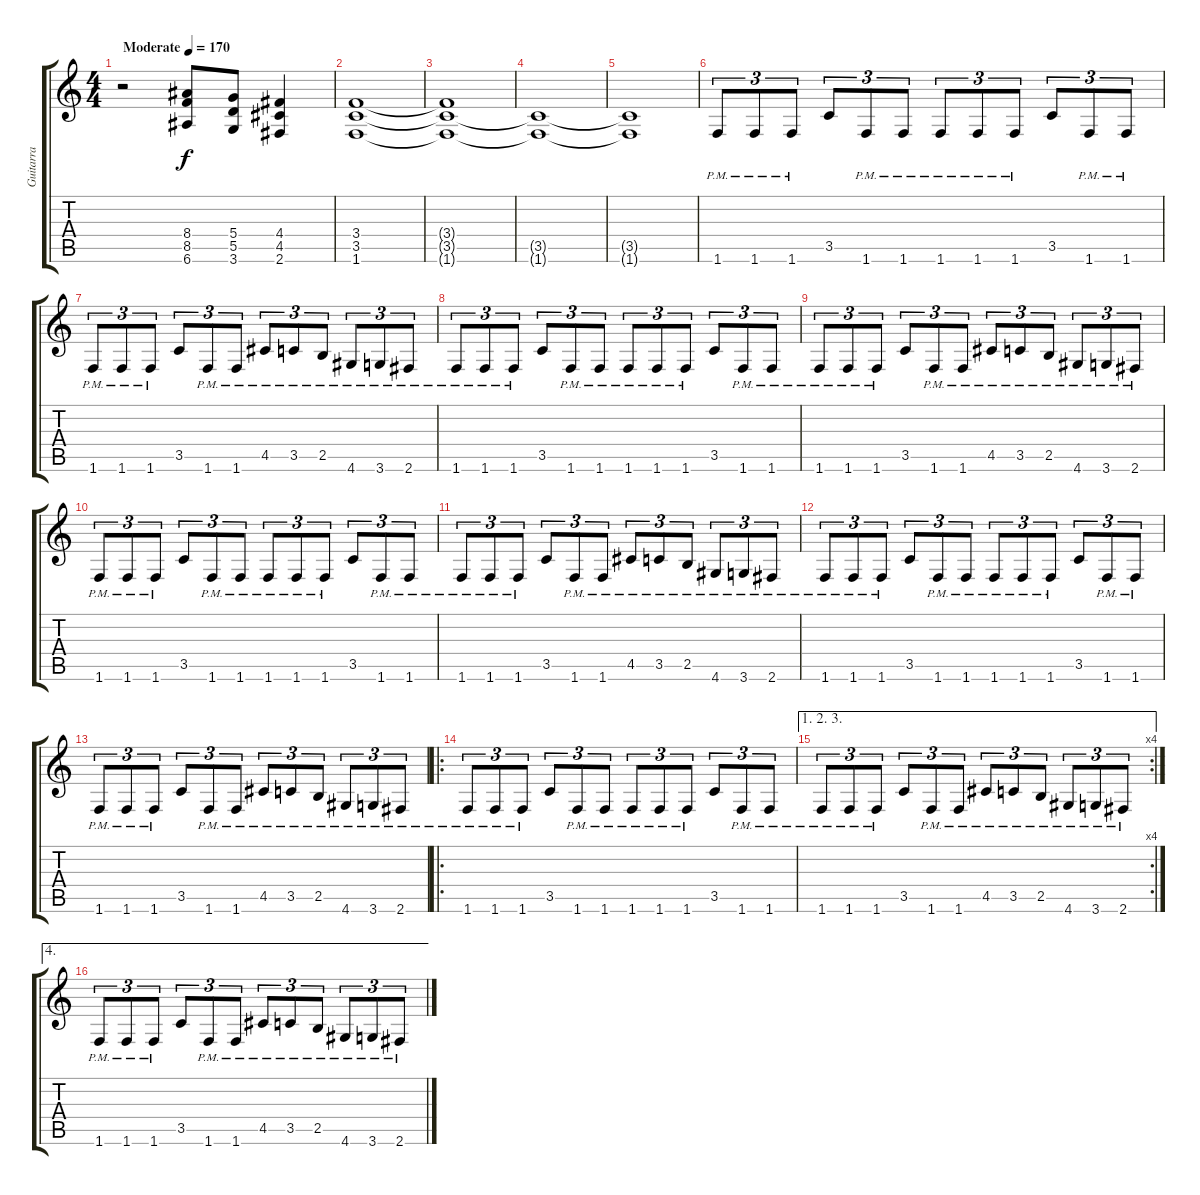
\track ("Guitarra" "Guitarra") {instrument distortionguitar}
\staff {score tabs}
\tuning (E4 B3 G3 D3 A2 E2) {hide}
\ts (4 4)
\tempo (170 "Moderate")
\clef g2
\ks c
r.2{dy f instrument distortionguitar} (8.4 8.5 6.6).8 (5.4 5.5 3.6).8 (4.4 4.5 2.6).4 |
(3.4 3.5 1.6).1 |
(3.4{t} 3.5{t} 1.6{t}).1 |
(3.5{t} 1.6{t}).1 |
(3.5{t} 1.6{t}).1 |
1.6{pm}.8{tu (3 2) volume 14} 1.6{pm}.8{tu (3 2)} 1.6{pm}.8{tu (3 2)} 3.5.8{tu (3 2)} 1.6{pm}.8{tu (3 2)} 1.6{pm}.8{tu (3 2)} 1.6{pm}.8{tu (3 2)} 1.6{pm}.8{tu (3 2)} 1.6{pm}.8{tu (3 2)} 3.5.8{tu (3 2)} 1.6{pm}.8{tu (3 2)} 1.6{pm}.8{tu (3 2)} |
1.6{pm}.8{tu (3 2)} 1.6{pm}.8{tu (3 2)} 1.6{pm}.8{tu (3 2)} 3.5.8{tu (3 2)} 1.6{pm}.8{tu (3 2)} 1.6{pm}.8{tu (3 2)} 4.5{pm}.8{tu (3 2)} 3.5{pm}.8{tu (3 2)} 2.5{pm}.8{tu (3 2)} 4.6{pm}.8{tu (3 2)} 3.6{pm}.8{tu (3 2)} 2.6{pm}.8{tu (3 2)} |
1.6{pm}.8{tu (3 2)} 1.6{pm}.8{tu (3 2)} 1.6{pm}.8{tu (3 2)} 3.5.8{tu (3 2)} 1.6{pm}.8{tu (3 2)} 1.6{pm}.8{tu (3 2)} 1.6{pm}.8{tu (3 2)} 1.6{pm}.8{tu (3 2)} 1.6{pm}.8{tu (3 2)} 3.5.8{tu (3 2)} 1.6{pm}.8{tu (3 2)} 1.6{pm}.8{tu (3 2)} |
1.6{pm}.8{tu (3 2)} 1.6{pm}.8{tu (3 2)} 1.6{pm}.8{tu (3 2)} 3.5.8{tu (3 2)} 1.6{pm}.8{tu (3 2)} 1.6{pm}.8{tu (3 2)} 4.5{pm}.8{tu (3 2)} 3.5{pm}.8{tu (3 2)} 2.5{pm}.8{tu (3 2)} 4.6{pm}.8{tu (3 2)} 3.6{pm}.8{tu (3 2)} 2.6{pm}.8{tu (3 2)} |
1.6{pm}.8{tu (3 2)} 1.6{pm}.8{tu (3 2)} 1.6{pm}.8{tu (3 2)} 3.5.8{tu (3 2)} 1.6{pm}.8{tu (3 2)} 1.6{pm}.8{tu (3 2)} 1.6{pm}.8{tu (3 2)} 1.6{pm}.8{tu (3 2)} 1.6{pm}.8{tu (3 2)} 3.5.8{tu (3 2)} 1.6{pm}.8{tu (3 2)} 1.6{pm}.8{tu (3 2)} |
1.6{pm}.8{tu (3 2)} 1.6{pm}.8{tu (3 2)} 1.6{pm}.8{tu (3 2)} 3.5.8{tu (3 2)} 1.6{pm}.8{tu (3 2)} 1.6{pm}.8{tu (3 2)} 4.5{pm}.8{tu (3 2)} 3.5{pm}.8{tu (3 2)} 2.5{pm}.8{tu (3 2)} 4.6{pm}.8{tu (3 2)} 3.6{pm}.8{tu (3 2)} 2.6{pm}.8{tu (3 2)} |
1.6{pm}.8{tu (3 2)} 1.6{pm}.8{tu (3 2)} 1.6{pm}.8{tu (3 2)} 3.5.8{tu (3 2)} 1.6{pm}.8{tu (3 2)} 1.6{pm}.8{tu (3 2)} 1.6{pm}.8{tu (3 2)} 1.6{pm}.8{tu (3 2)} 1.6{pm}.8{tu (3 2)} 3.5.8{tu (3 2)} 1.6{pm}.8{tu (3 2)} 1.6{pm}.8{tu (3 2)} |
1.6{pm}.8{tu (3 2)} 1.6{pm}.8{tu (3 2)} 1.6{pm}.8{tu (3 2)} 3.5.8{tu (3 2)} 1.6{pm}.8{tu (3 2)} 1.6{pm}.8{tu (3 2)} 4.5{pm}.8{tu (3 2)} 3.5{pm}.8{tu (3 2)} 2.5{pm}.8{tu (3 2)} 4.6{pm}.8{tu (3 2)} 3.6{pm}.8{tu (3 2)} 2.6{pm}.8{tu (3 2)} |
\ro
1.6{pm}.8{tu (3 2)} 1.6{pm}.8{tu (3 2)} 1.6{pm}.8{tu (3 2)} 3.5.8{tu (3 2)} 1.6{pm}.8{tu (3 2)} 1.6{pm}.8{tu (3 2)} 1.6{pm}.8{tu (3 2)} 1.6{pm}.8{tu (3 2)} 1.6{pm}.8{tu (3 2)} 3.5.8{tu (3 2)} 1.6{pm}.8{tu (3 2)} 1.6{pm}.8{tu (3 2)} |
\ae (1 2 3)
\rc 4
1.6{pm}.8{tu (3 2)} 1.6{pm}.8{tu (3 2)} 1.6{pm}.8{tu (3 2)} 3.5.8{tu (3 2)} 1.6{pm}.8{tu (3 2)} 1.6{pm}.8{tu (3 2)} 4.5{pm}.8{tu (3 2)} 3.5{pm}.8{tu (3 2)} 2.5{pm}.8{tu (3 2)} 4.6{pm}.8{tu (3 2)} 3.6{pm}.8{tu (3 2)} 2.6{pm}.8{tu (3 2)} |
\ae 4
1.6{pm}.8{tu (3 2)} 1.6{pm}.8{tu (3 2)} 1.6{pm}.8{tu (3 2)} 3.5.8{tu (3 2)} 1.6{pm}.8{tu (3 2)} 1.6{pm}.8{tu (3 2)} 4.5{pm}.8{tu (3 2)} 3.5{pm}.8{tu (3 2)} 2.5{pm}.8{tu (3 2)} 4.6{pm}.8{tu (3 2)} 3.6{pm}.8{tu (3 2)} 2.6{pm}.8{tu (3 2)}
